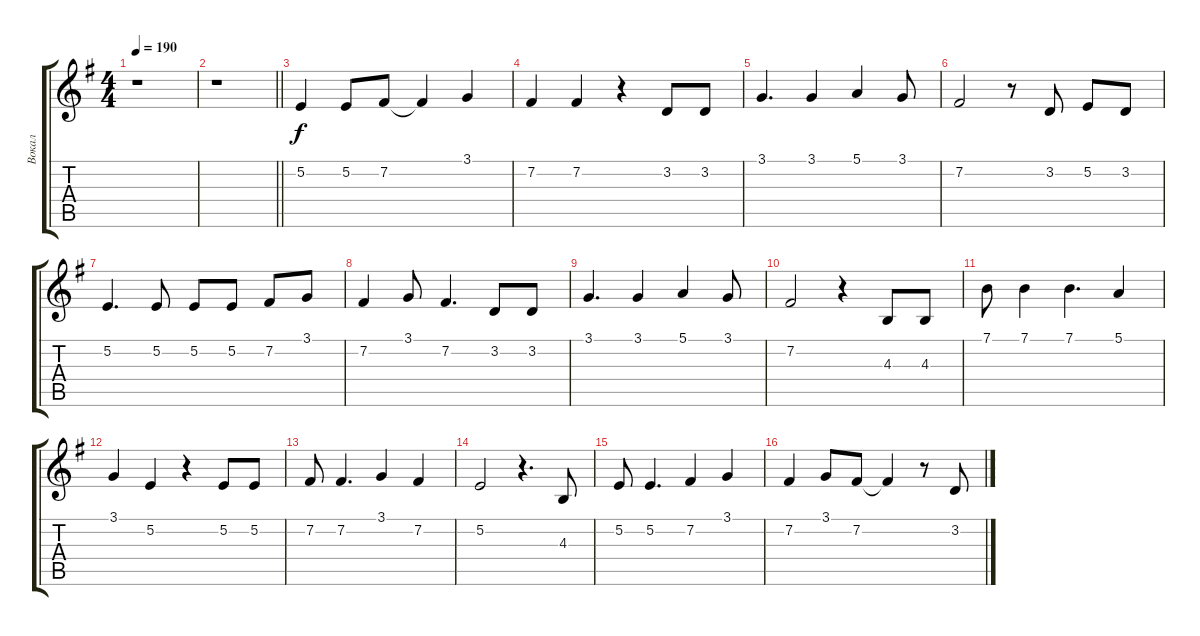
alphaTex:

\track ("Вокал" "Вокал") {instrument oboe}
\staff {score tabs}
\tuning (E4 B3 G3 D3 A2 E2) {hide}
\ts (4 4)
\tempo 190
\clef g2
\ks g
r.1{dy f} |
\barLineRight lightlight
r.1 |
5.2.4 5.2.8 7.2.8 7.2{t}.4 3.1.4 |
7.2.4 7.2.4 r.4 3.2.8 3.2.8 |
3.1.4{d} 3.1.4 5.1.4 3.1.8 |
7.2.2 r.8 3.2.8 5.2.8 3.2.8 |
5.2.4{d} 5.2.8 5.2.8 5.2.8 7.2.8 3.1.8 |
7.2.4 3.1.8 7.2.4{d} 3.2.8 3.2.8 |
3.1.4{d} 3.1.4 5.1.4 3.1.8 |
7.2.2 r.4 4.3.8 4.3.8 |
7.1.8 7.1.4 7.1.4{d} 5.1.4 |
3.1.4 5.2.4 r.4 5.2.8 5.2.8 |
7.2.8 7.2.4{d} 3.1.4 7.2.4 |
5.2.2 r.4{d} 4.3.8 |
5.2.8 5.2.4{d} 7.2.4 3.1.4 |
7.2.4 3.1.8 7.2.8 7.2{t}.4 r.8 3.2.8
